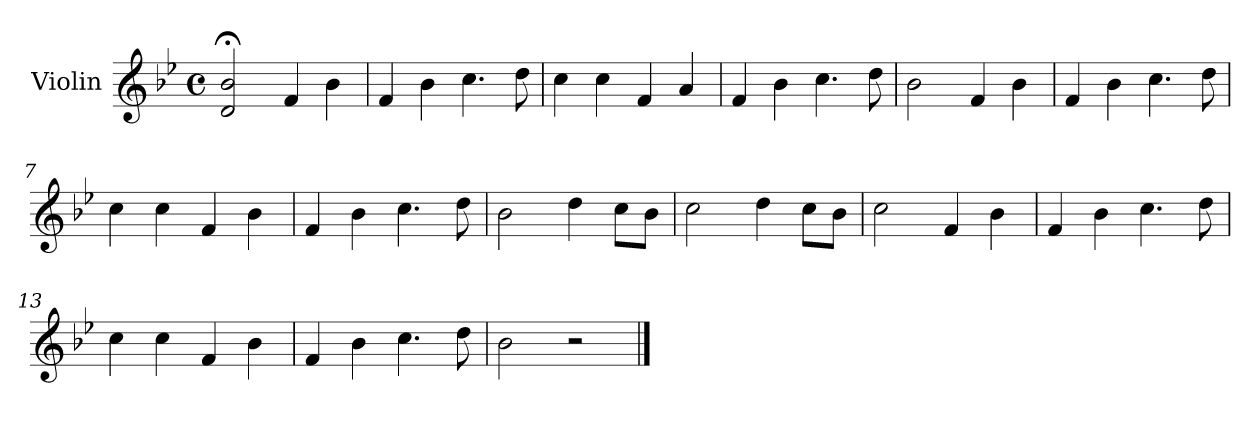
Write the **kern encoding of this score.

**kern
*part1
*staff1
*I"Violin
*I'Vln.
*clefG2
*k[b-e-]
*M4/4
*met(c)
=1
2d;</ 2b-;</
4f/
4b-\
=2
4f/
4b-\
4.cc\
8dd\
=3
4cc\
4cc\
4f/
4a/
=4
4f/
4b-\
4.cc\
8dd\
=5
2b-\
4f/
4b-\
=6
4f/
4b-\
4.cc\
8dd\
!!LO:LB:g=z
=7
4cc\
4cc\
4f/
4b-\
=8
4f/
4b-\
4.cc\
8dd\
=9
2b-\
4dd\
8cc\L
8b-\J
=10
2cc\
4dd\
8cc\L
8b-\J
=11
2cc\
4f/
4b-\
=12
4f/
4b-\
4.cc\
8dd\
=13
4cc\
4cc\
4f/
4b-\
!!LO:LB:g=z
=14
4f/
4b-\
4.cc\
8dd\
=15
2b-\
2r
==
*-
